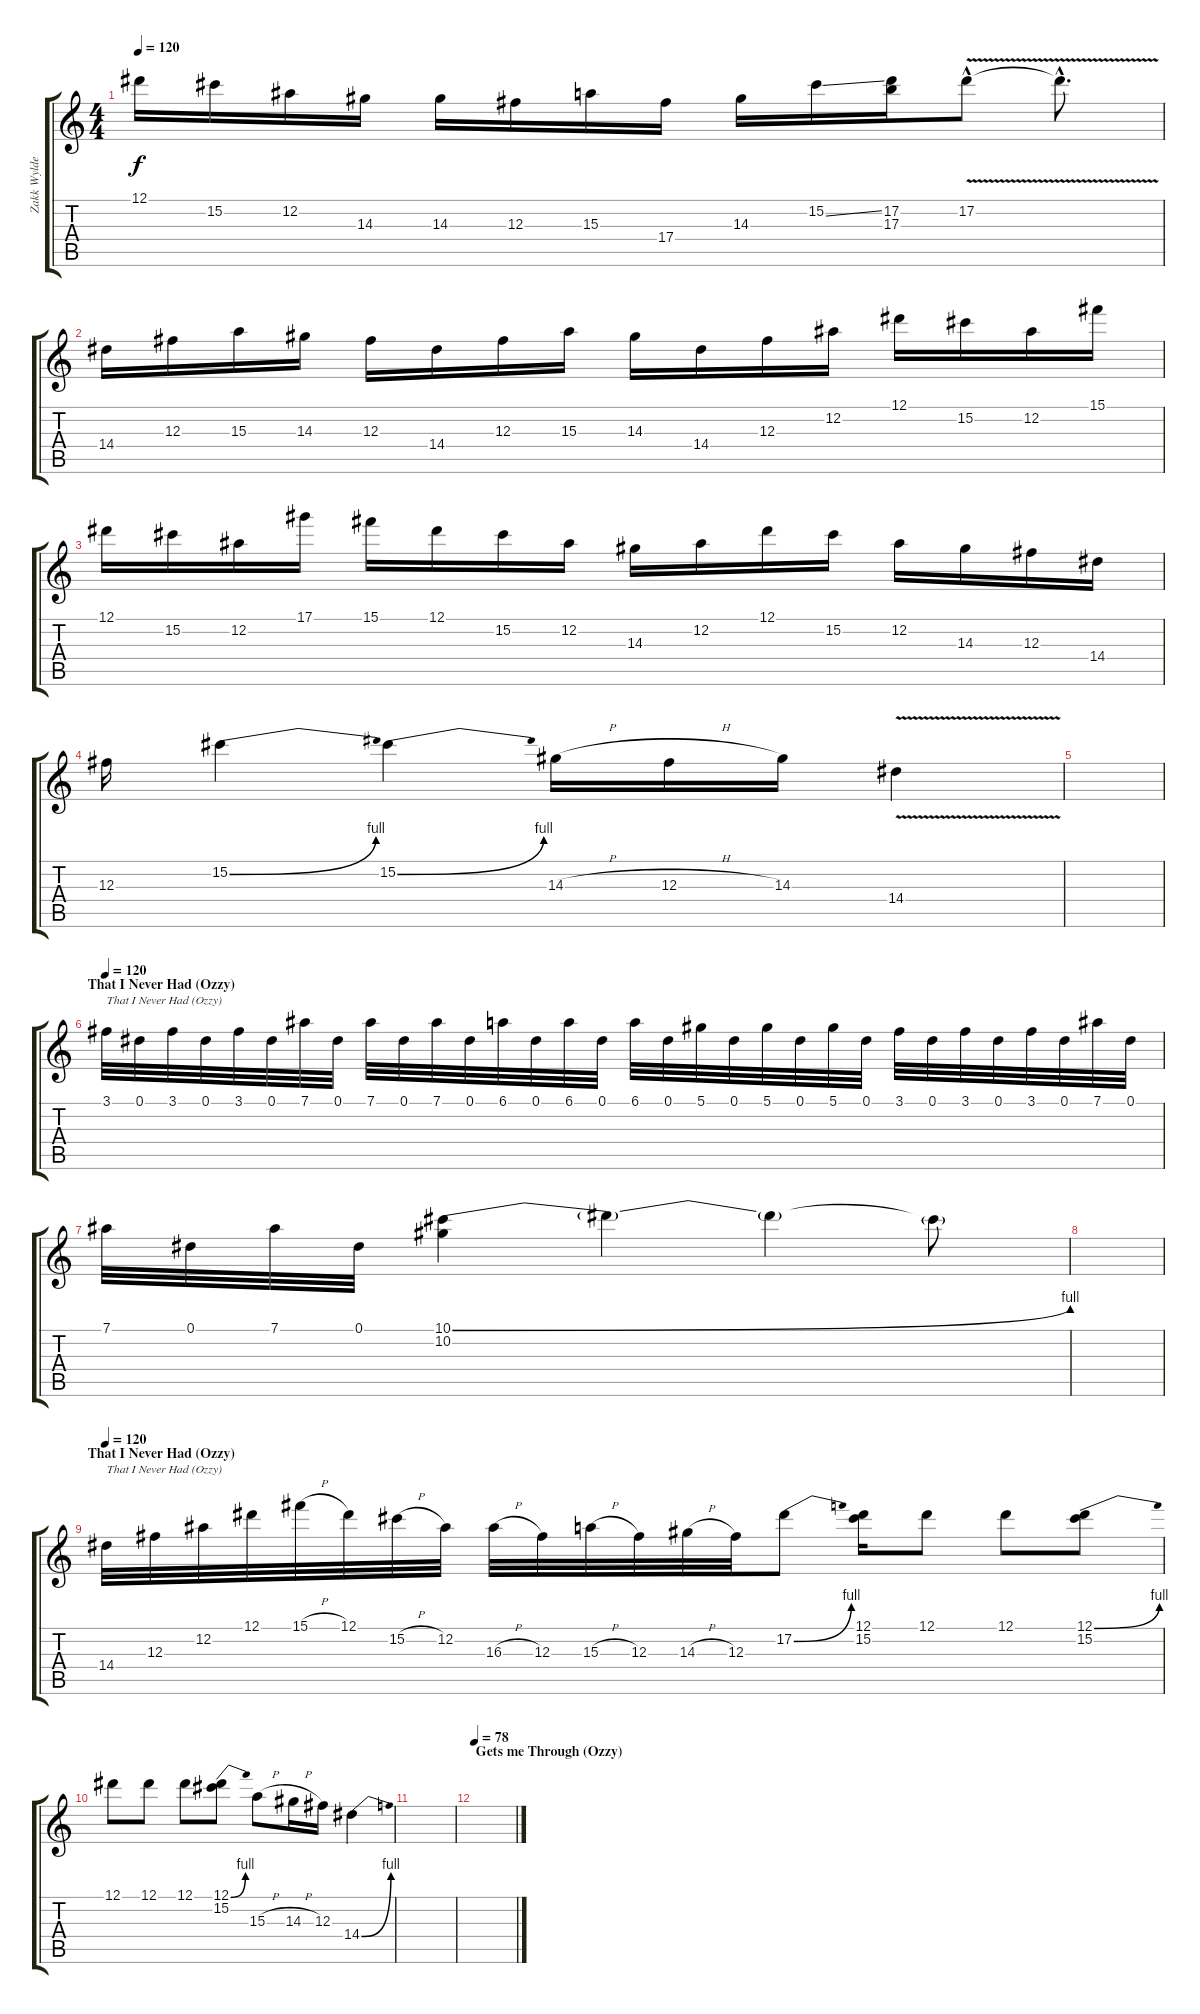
\track ("Zakk Wylde" "Zakk Wylde") {instrument overdrivenguitar}
\staff {score tabs}
\tuning (Eb4 Bb3 Gb3 Db3 Ab2 Db2) {hide}
\ts (4 4)
\tempo 120
\clef g2
\ks c
12.1.16{dy f} 15.2.16 12.2.16 14.3.16 14.3.16 12.3.16 15.3.16 17.4.16 14.3.16 15.2{ss}.16 (17.2 17.3).16 17.2{v hac}.8 17.2{hac t}.8{d} |
14.4.16 12.3.16 15.3.16 14.3.16 12.3.16 14.4.16 12.3.16 15.3.16 14.3.16 14.4.16 12.3.16 12.2.16 12.1.16 15.2.16 12.2.16 15.1.16 |
12.1.16 15.2.16 12.2.16 17.1.16 15.1.16 12.1.16 15.2.16 12.2.16 14.3.16 12.2.16 12.1.16 15.2.16 12.2.16 14.3.16 12.3.16 14.4.16 |
12.3.16 15.2{be (bend 0 0 60 4)}.4 15.2{be (bend 0 0 60 4)}.4 14.3{h}.16 12.3{h}.16 14.3.16 14.4{v}.4 |
|
\section ("" "That I Never Had (Ozzy)")
\tempo 120
3.1.32{txt "That I Never Had (Ozzy)"} 0.1.32 3.1.32 0.1.32 3.1.32 0.1.32 7.1.32 0.1.32 7.1.32 0.1.32 7.1.32 0.1.32 6.1.32 0.1.32 6.1.32 0.1.32 6.1.32 0.1.32 5.1.32 0.1.32 5.1.32 0.1.32 5.1.32 0.1.32 3.1.32 0.1.32 3.1.32 0.1.32 3.1.32 0.1.32 7.1.32 0.1.32 |
7.1.32 0.1.32 7.1.32 0.1.32 (10.1{be (bend 0 0 60 4)} 10.2).4 10.1{t}.4 10.1{t}.4 10.1{t}.8 |
|
\section ("" "That I Never Had (Ozzy)")
\tempo 120
14.4.32{txt "That I Never Had (Ozzy)"} 12.3.32 12.2.32 12.1.32 15.1{h}.32 12.1.32 15.2{h}.32 12.2.32 16.3{h}.32 12.3.32 15.3{h}.32 12.3.32 14.3{h}.32 12.3.32 17.2{be (bend 0 0 60 4)}.8 (12.1 15.2).16 12.1.8 12.1.8 (12.1{be (bend 0 0 60 4)} 15.2).8 |
12.1.8 12.1.8 12.1.8 (12.1{be (bend 0 0 60 4)} 15.2).8 15.3{h}.8 14.3{h}.16 12.3.16 14.4{be (bend 0 0 60 4)}.4 |
|
\section ("" "Gets me Through (Ozzy)")
\tempo 78
